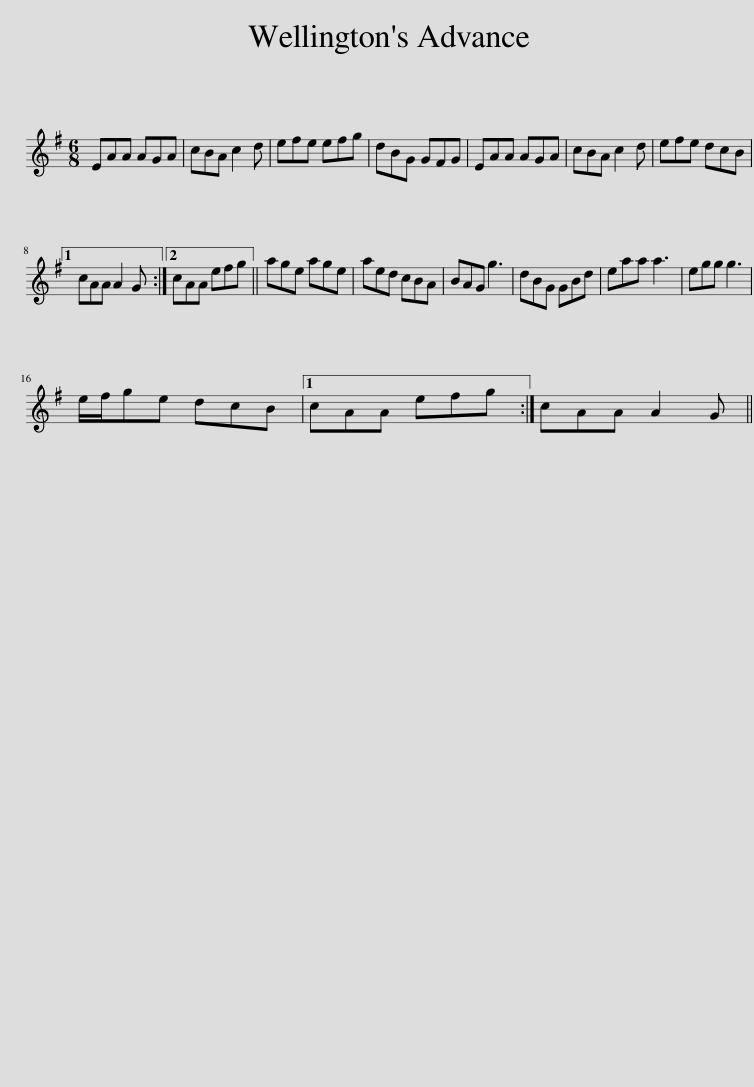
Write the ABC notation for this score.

X:1
L:1/8
M:6/8
I:linebreak $
K:G
V:1 treble
V:1
 EAA AGA | cBA c2 d | efe efg | dBG GFG | EAA AGA | %5
 cBA c2 d | efe dcB |1$ cAA A2 G :|2 cAA efg || age age | %10
 aed cBA | BAG g3 | dBG GBd | eaa a3 | egg g3 |$ %15
 e/f/ge dcB |1 cAA efg :| cAA A2 G || %18
